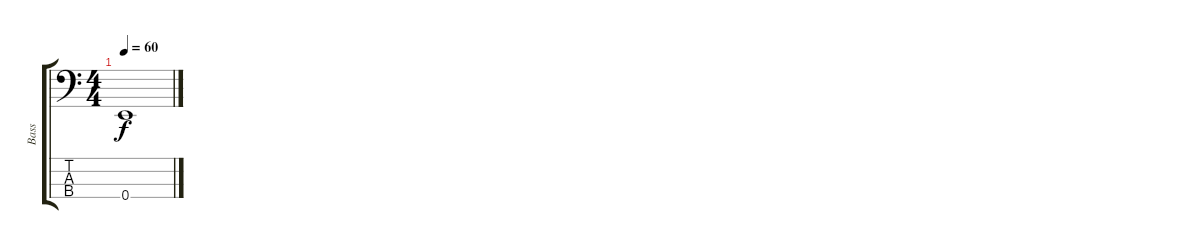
\track ("Bass" "Bass") {instrument electricbassfinger}
\staff {score tabs}
\tuning (G2 D2 A1 E1) {hide}
\ts (4 4)
\tempo 60
\clef f4
\ks c
0.4.1{dy f}
